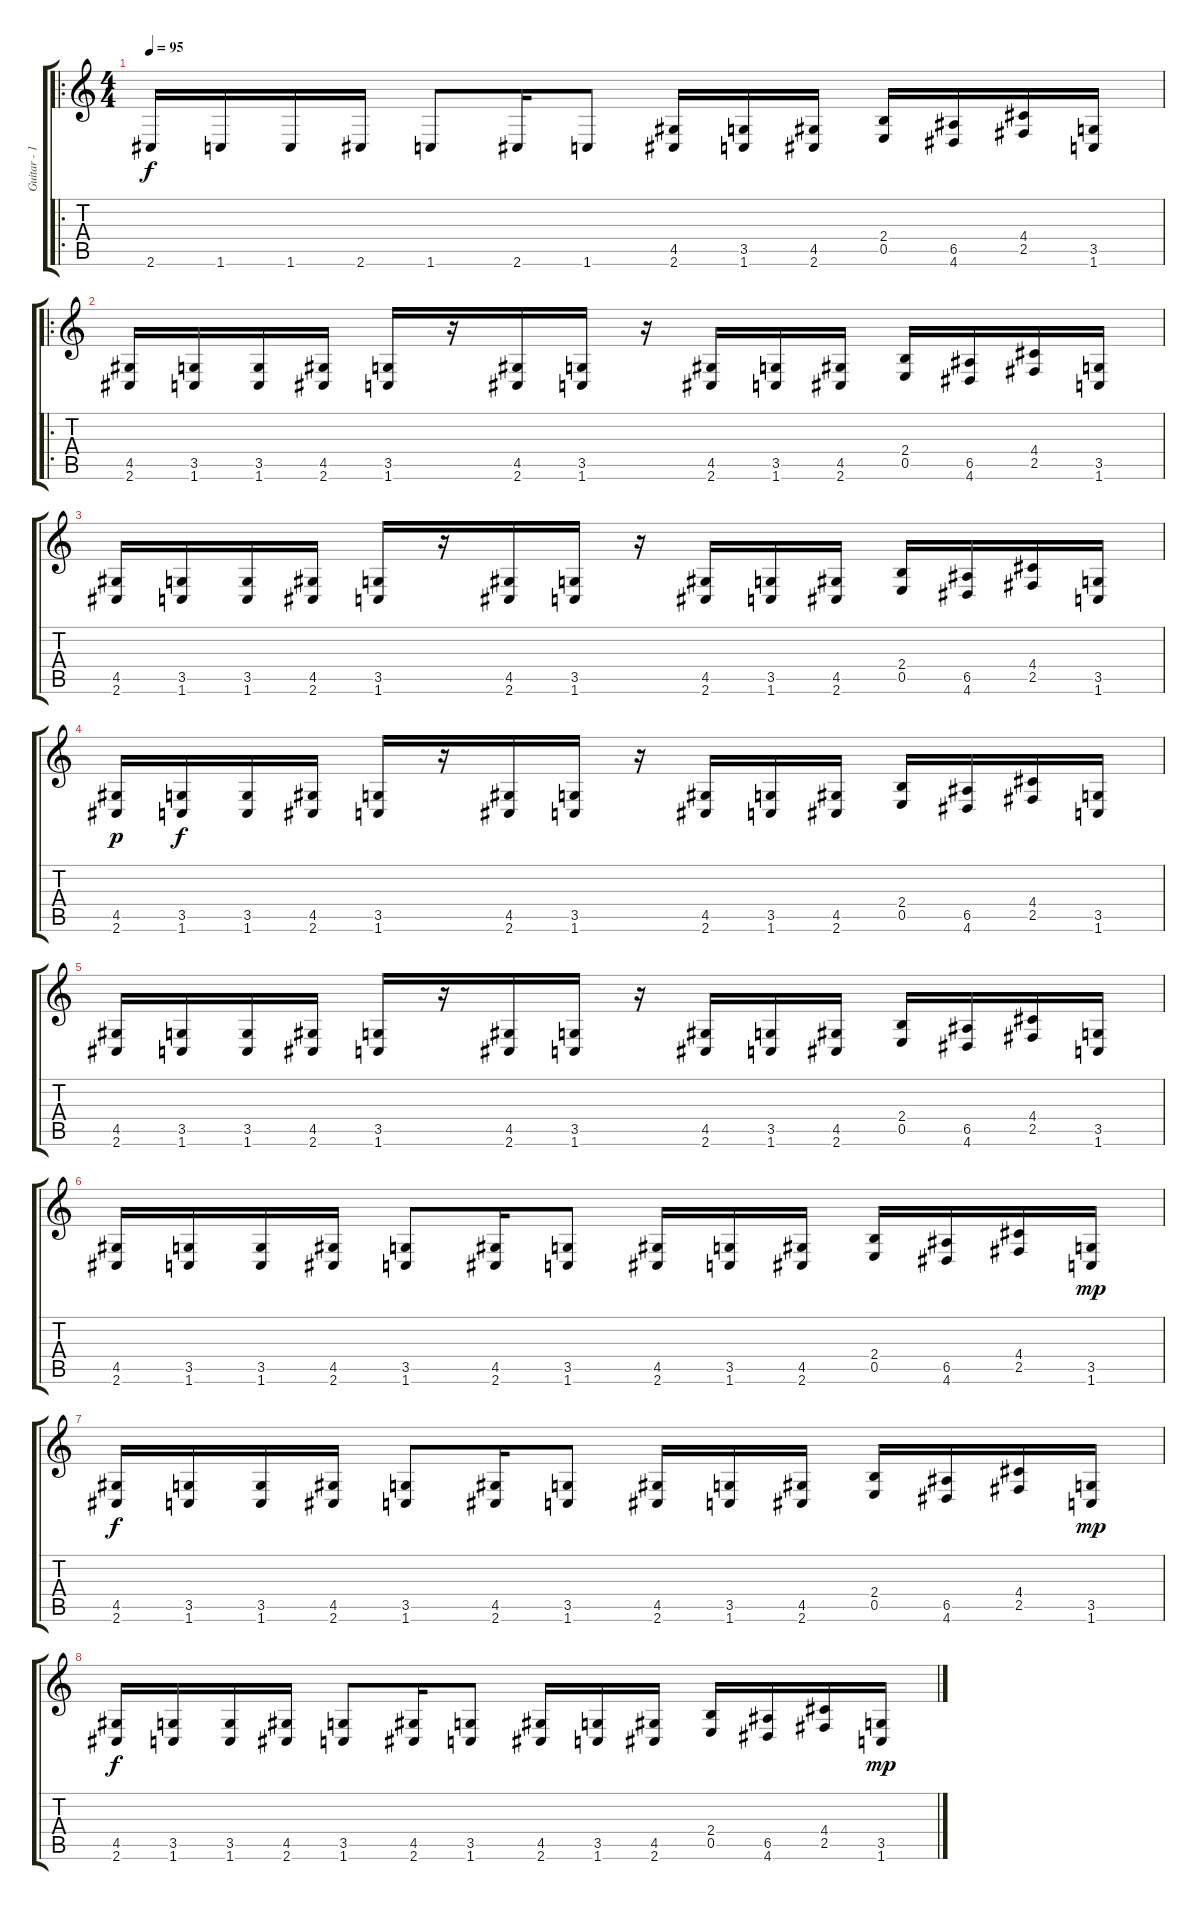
\track ("Guitar - 1" "Guitar - 1") {instrument distortionguitar}
\staff {score tabs}
\tuning (B3 G3 D3 A2 E2 B1) {hide}
\ro
\ts (4 4)
\tempo 95
\clef g2
\ks c
2.6.16{dy f} 1.6.16 1.6.16 2.6.16 1.6.8 2.6.16 1.6.8 (4.5 2.6).16 (3.5 1.6).16 (4.5 2.6).16 (2.4 0.5).16 (6.5 4.6).16 (4.4 2.5).16 (3.5 1.6).16 |
\ro
(4.5 2.6).16 (3.5 1.6).16 (3.5 1.6).16 (4.5 2.6).16 (3.5 1.6).16 r.16 (4.5 2.6).16 (3.5 1.6).16 r.16 (4.5 2.6).16 (3.5 1.6).16 (4.5 2.6).16 (2.4 0.5).16 (6.5 4.6).16 (4.4 2.5).16 (3.5 1.6).16 |
(4.5 2.6).16 (3.5 1.6).16 (3.5 1.6).16 (4.5 2.6).16 (3.5 1.6).16 r.16 (4.5 2.6).16 (3.5 1.6).16 r.16 (4.5 2.6).16 (3.5 1.6).16 (4.5 2.6).16 (2.4 0.5).16 (6.5 4.6).16 (4.4 2.5).16 (3.5 1.6).16 |
(4.5 2.6).16{dy p} (3.5 1.6).16{dy f} (3.5 1.6).16 (4.5 2.6).16 (3.5 1.6).16 r.16 (4.5 2.6).16 (3.5 1.6).16 r.16 (4.5 2.6).16 (3.5 1.6).16 (4.5 2.6).16 (2.4 0.5).16 (6.5 4.6).16 (4.4 2.5).16 (3.5 1.6).16 |
(4.5 2.6).16 (3.5 1.6).16 (3.5 1.6).16 (4.5 2.6).16 (3.5 1.6).16 r.16 (4.5 2.6).16 (3.5 1.6).16 r.16 (4.5 2.6).16 (3.5 1.6).16 (4.5 2.6).16 (2.4 0.5).16 (6.5 4.6).16 (4.4 2.5).16 (3.5 1.6).16 |
(4.5 2.6).16 (3.5 1.6).16 (3.5 1.6).16 (4.5 2.6).16 (3.5 1.6).8 (4.5 2.6).16 (3.5 1.6).8 (4.5 2.6).16 (3.5 1.6).16 (4.5 2.6).16 (2.4 0.5).16 (6.5 4.6).16 (4.4 2.5).16 (3.5 1.6).16{dy mp} |
(4.5 2.6).16{dy f} (3.5 1.6).16 (3.5 1.6).16 (4.5 2.6).16 (3.5 1.6).8 (4.5 2.6).16 (3.5 1.6).8 (4.5 2.6).16 (3.5 1.6).16 (4.5 2.6).16 (2.4 0.5).16 (6.5 4.6).16 (4.4 2.5).16 (3.5 1.6).16{dy mp} |
(4.5 2.6).16{dy f} (3.5 1.6).16 (3.5 1.6).16 (4.5 2.6).16 (3.5 1.6).8 (4.5 2.6).16 (3.5 1.6).8 (4.5 2.6).16 (3.5 1.6).16 (4.5 2.6).16 (2.4 0.5).16 (6.5 4.6).16 (4.4 2.5).16 (3.5 1.6).16{dy mp}
